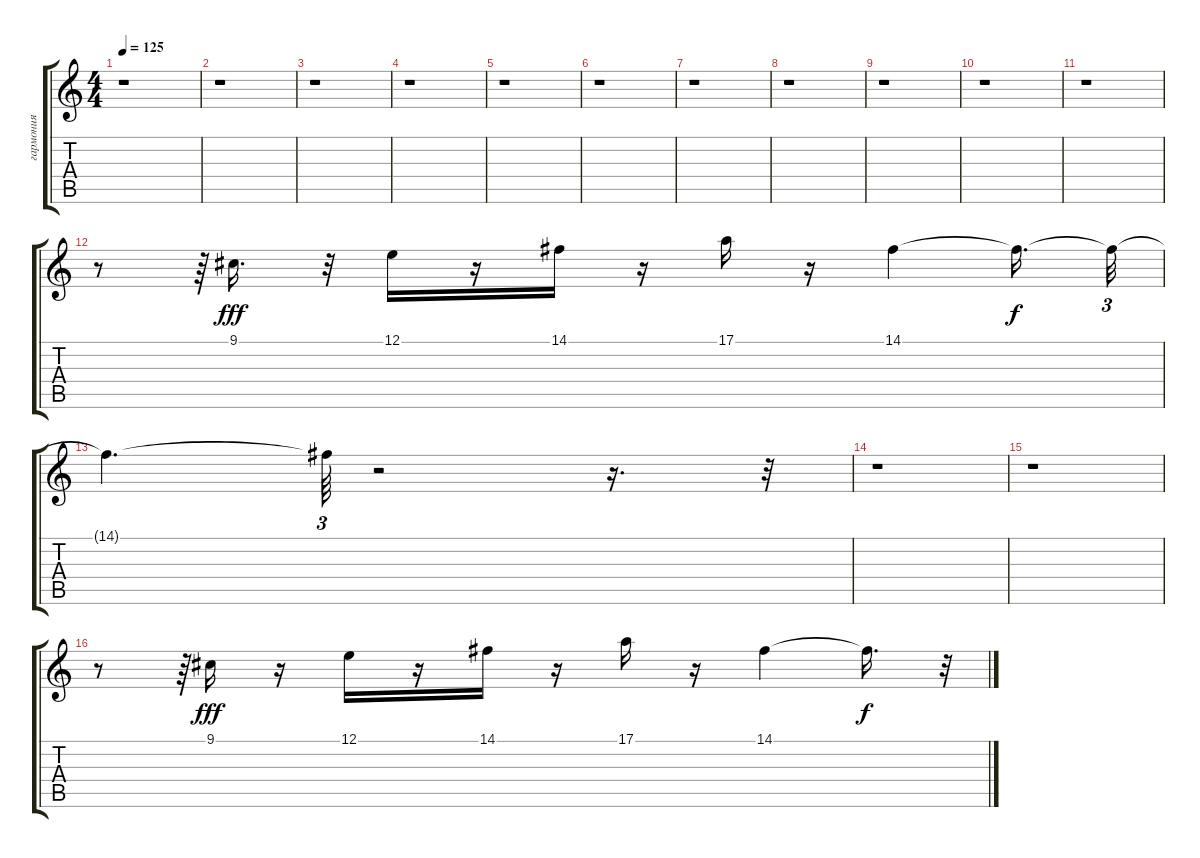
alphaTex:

\track ("гармония" "гармония") {instrument trombone}
\staff {score tabs}
\tuning (E4 B3 G3 D3 A2 E2) {hide}
\ts (4 4)
\tempo 125
\clef g2
\ks c
r.1{dy f} |
r.1 |
r.1 |
r.1 |
r.1 |
r.1 |
r.1 |
r.1 |
r.1 |
r.1 |
r.1 |
r.8 r.64{tu (3 2)} 9.1.16{d dy fff} r.32 12.1.16 r.16 14.1.16 r.16 17.1.16 r.16 14.1.4 14.1{t}.16{d dy f} 14.1{t}.32{tu (3 2)} |
14.1{t}.4{d} 14.1{t}.64{tu (3 2)} r.2 r.16{d} r.32{tu (3 2)} |
r.1 |
r.1 |
r.8 r.64{tu (3 2)} 9.1.16{dy fff} r.16 12.1.16 r.16 14.1.16 r.16 17.1.16 r.16 14.1.4 14.1{t}.16{d dy f} r.32{tu (3 2)}
